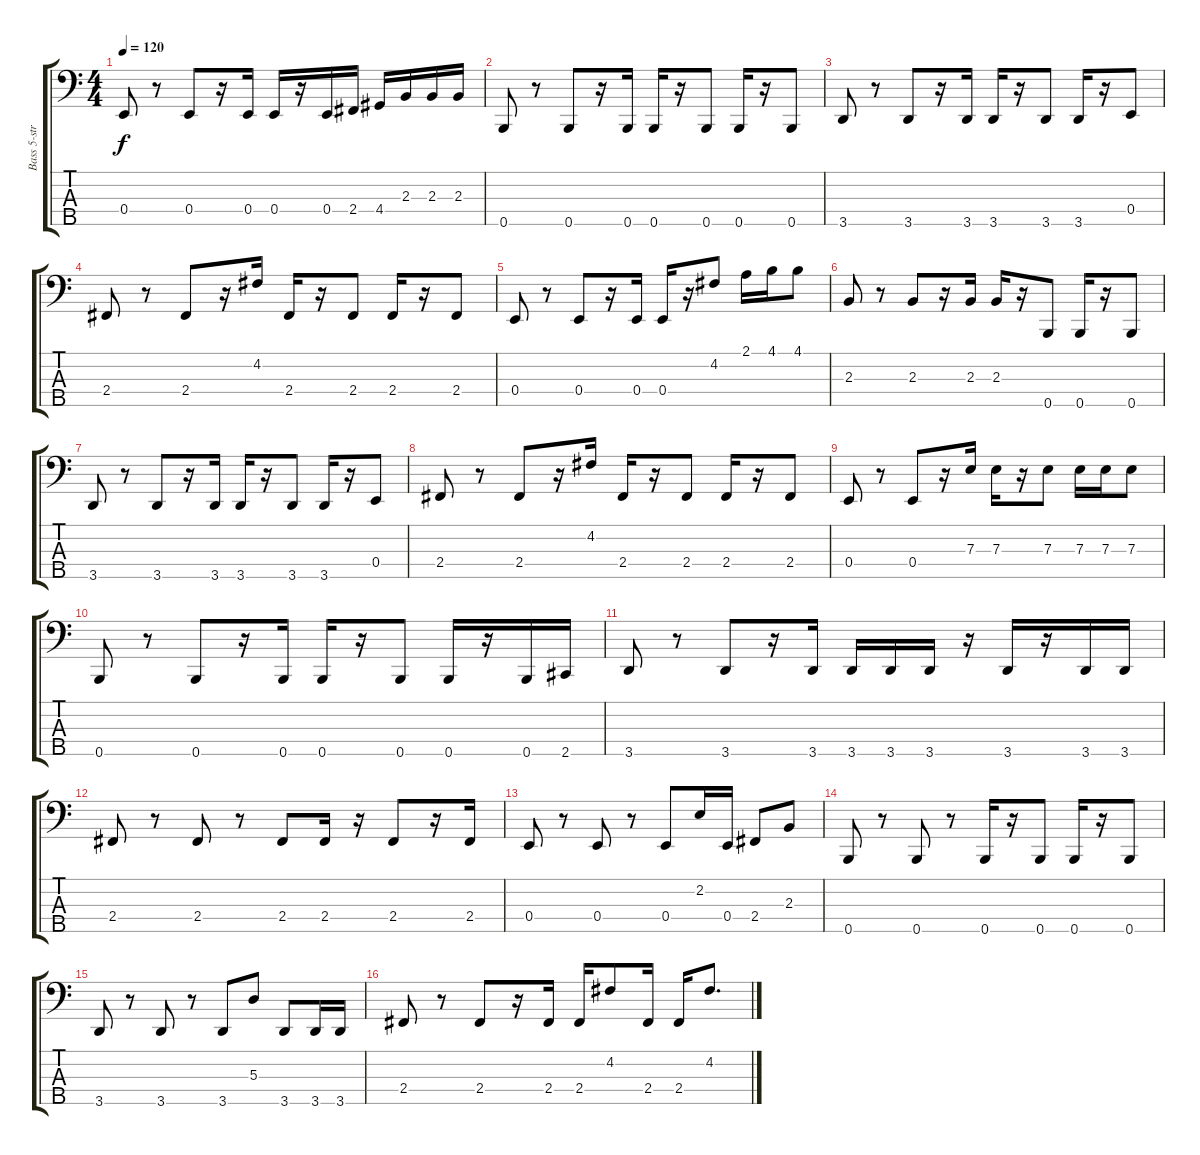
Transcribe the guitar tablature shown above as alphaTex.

\track ("Bass 5-str" "Bass 5-str") {instrument electricbassfinger}
\staff {score tabs}
\tuning (G2 D2 A1 E1 B0) {hide}
\ts (4 4)
\tempo 120
\clef f4
\ks c
0.4.8{dy f} r.8 0.4.8 r.16 0.4.16 0.4.16 r.16 0.4.16 2.4.16 4.4.16 2.3.16 2.3.16 2.3.16 |
0.5.8 r.8 0.5.8 r.16 0.5.16 0.5.16 r.16 0.5.8 0.5.16 r.16 0.5.8 |
3.5.8 r.8 3.5.8 r.16 3.5.16 3.5.16 r.16 3.5.8 3.5.16 r.16 0.4.8 |
2.4.8 r.8 2.4.8 r.16 4.2.16 2.4.16 r.16 2.4.8 2.4.16 r.16 2.4.8 |
0.4.8 r.8 0.4.8 r.16 0.4.16 0.4.16 r.16 4.2.8 2.1.16 4.1.16 4.1.8 |
2.3.8 r.8 2.3.8 r.16 2.3.16 2.3.16 r.16 0.5.8 0.5.16 r.16 0.5.8 |
3.5.8 r.8 3.5.8 r.16 3.5.16 3.5.16 r.16 3.5.8 3.5.16 r.16 0.4.8 |
2.4.8 r.8 2.4.8 r.16 4.2.16 2.4.16 r.16 2.4.8 2.4.16 r.16 2.4.8 |
0.4.8 r.8 0.4.8 r.16 7.3.16 7.3.16 r.16 7.3.8 7.3.16 7.3.16 7.3.8 |
0.5.8 r.8 0.5.8 r.16 0.5.16 0.5.16 r.16 0.5.8 0.5.16 r.16 0.5.16 2.5.16 |
3.5.8 r.8 3.5.8 r.16 3.5.16 3.5.16 3.5.16 3.5.16 r.16 3.5.16 r.16 3.5.16 3.5.16 |
2.4.8 r.8 2.4.8 r.8 2.4.8 2.4.16 r.16 2.4.8 r.16 2.4.16 |
0.4.8 r.8 0.4.8 r.8 0.4.8 2.2.16 0.4.16 2.4.8 2.3.8 |
0.5.8 r.8 0.5.8 r.8 0.5.16 r.16 0.5.8 0.5.16 r.16 0.5.8 |
3.5.8 r.8 3.5.8 r.8 3.5.8 5.3.8 3.5.8 3.5.16 3.5.16 |
2.4.8 r.8 2.4.8 r.16 2.4.16 2.4.16 4.2.8 2.4.16 2.4.16 4.2.8{d}
